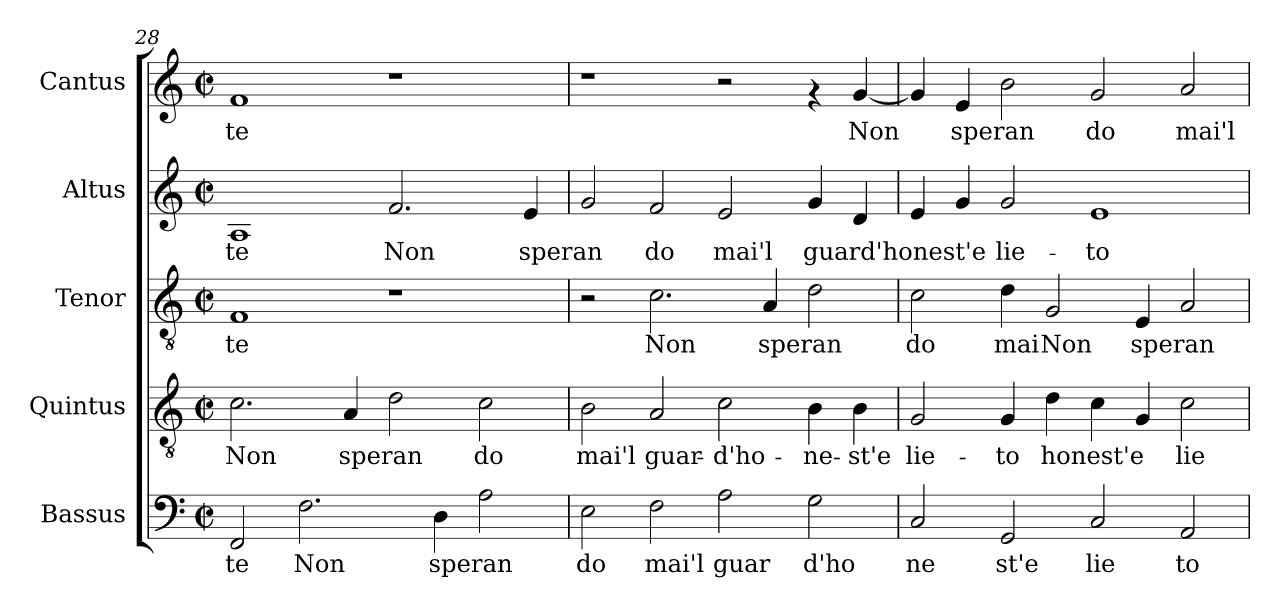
**kern	**text	**kern	**text	**kern	**text	**kern	**text	**kern	**text
*part5	*part5	*part4	*part4	*part3	*part3	*part2	*part2	*part1	*part1
*staff5	*staff5	*staff4	*staff4	*staff3	*staff3	*staff2	*staff2	*staff1	*staff1
*I"Bassus	*	*I"Quintus	*	*I"Tenor	*	*I"Altus	*	*I"Cantus	*
*clefF4	*	*clefGv2	*	*clefGv2	*	*clefG2	*	*clefG2	*
*k[]	*	*k[]	*	*k[]	*	*k[]	*	*k[]	*
*C:	*	*C:	*	*C:	*	*C:	*	*C:	*
*M2/2	*	*M2/2	*	*M2/2	*	*M2/2	*	*M2/2	*
*met(c|)	*	*met(c|)	*	*met(c|)	*	*met(c|)	*	*met(c|)	*
=28	=28	=28	=28	=28	=28	=28	=28	=28	=28
!	!LO:LY:b:cj	!	!LO:LY:b:cj	!	!LO:LY:b:cj	!	!LO:LY:b	!	!LO:LY:b:cj
2FF/	te	2.c\	Non	1F	te	1A	-te	1f	-te
!	!LO:LY:b:cj	!	!	!	!	!	!	!	!
2.F\	Non	.	.	.	.	.	.	.	.
!	!	!	!LO:LY:b:cj	!	!	!	!	!	!
.	.	4A/	speran-	.	.	.	.	.	.
!	!	!	!LO:LY:b:cj	!	!	!	!LO:LY:b	!	!
.	.	2d\	--	1r	.	2.f/	Non	1r	.
!	!LO:LY:b:cj	!	!	!	!	!	!	!	!
4D\	speran	.	.	.	.	.	.	.	.
!	!LO:LY:b:cj	!	!LO:LY:b:cj	!	!	!	!	!	!
2A\	.	2c\	-do	.	.	.	.	.	.
!	!	!	!	!	!	!	!LO:LY:b	!	!
.	.	.	.	.	.	4e/	speran-	.	.
=29	=29	=29	=29	=29	=29	=29	=29	=29	=29
!	!LO:LY:b:cj	!	!LO:LY:b:cj	!	!	!	!LO:LY:b	!	!
2E\	do	2B\	mai'l	2r	.	2g/	--	1r	.
!	!LO:LY:b:cj	!	!LO:LY:b:cj	!	!LO:LY:b:cj	!	!LO:LY:b	!	!
2F\	mai'l	2A/	guar-	2.c\	Non	2f/	-do	.	.
!	!LO:LY:b:cj	!	!LO:LY:b:cj	!	!	!	!LO:LY:b	!	!
2A\	guar	2c\	-d'ho-	.	.	2e/	mai'l	2r	.
!	!	!	!	!	!LO:LY:b:cj	!	!	!	!
.	.	.	.	4A/	speran	.	.	.	.
!	!LO:LY:b:cj	!	!LO:LY:b:cj	!	!LO:LY:b:cj	!	!LO:LY:b	!	!
2G\	d'ho	4B\	-ne-	2d\	.	4g/	guard'honest'e	4rf	.
!	!	!	!LO:LY:b:cj	!	!	!	!LO:LY:b	!	!LO:LY:b:cj
.	.	4B\	-st'e	.	.	4d/	.	[<4g/	Non
=30	=30	=30	=30	=30	=30	=30	=30	=30	=30
!	!LO:LY:b:cj	!	!LO:LY:b:cj	!	!LO:LY:b:cj	!	!LO:LY:b	!	!LO:LY:b:cj
2C/	ne	2G/	lie-	2c\	do	4e/	.	4g/]	.
!	!	!	!	!	!	!	!LO:LY:b	!	!LO:LY:b:cj
.	.	.	.	.	.	4g/	.	4e/	speran-
!	!LO:LY:b:cj	!	!LO:LY:b:cj	!	!LO:LY:b:cj	!	!LO:LY:b	!	!LO:LY:b:cj
2GG/	st'e	4G/	-to	4d\	mai	2g/	lie-	2b\	--
!	!	!	!LO:LY:b:cj	!	!LO:LY:b:cj	!	!	!	!
.	.	4d\	honest'e	2G/	Non	.	.	.	.
!	!LO:LY:b:cj	!	!LO:LY:b:cj	!	!	!	!LO:LY:b	!	!LO:LY:b:cj
2C/	lie	4c\	.	.	.	1e	-to	2g/	-do
!	!	!	!LO:LY:b:cj	!	!LO:LY:b:cj	!	!	!	!
.	.	4G/	.	4E/	speran	.	.	.	.
!	!LO:LY:b:cj	!	!LO:LY:b:cj	!	!LO:LY:b:cj	!	!	!	!LO:LY:b:cj
2AA/	to	2c\	lie-	2A/	.	.	.	2a/	mai'l
=	=	=	=	=	=	=	=	=	=
*-	*-	*-	*-	*-	*-	*-	*-	*-	*-
